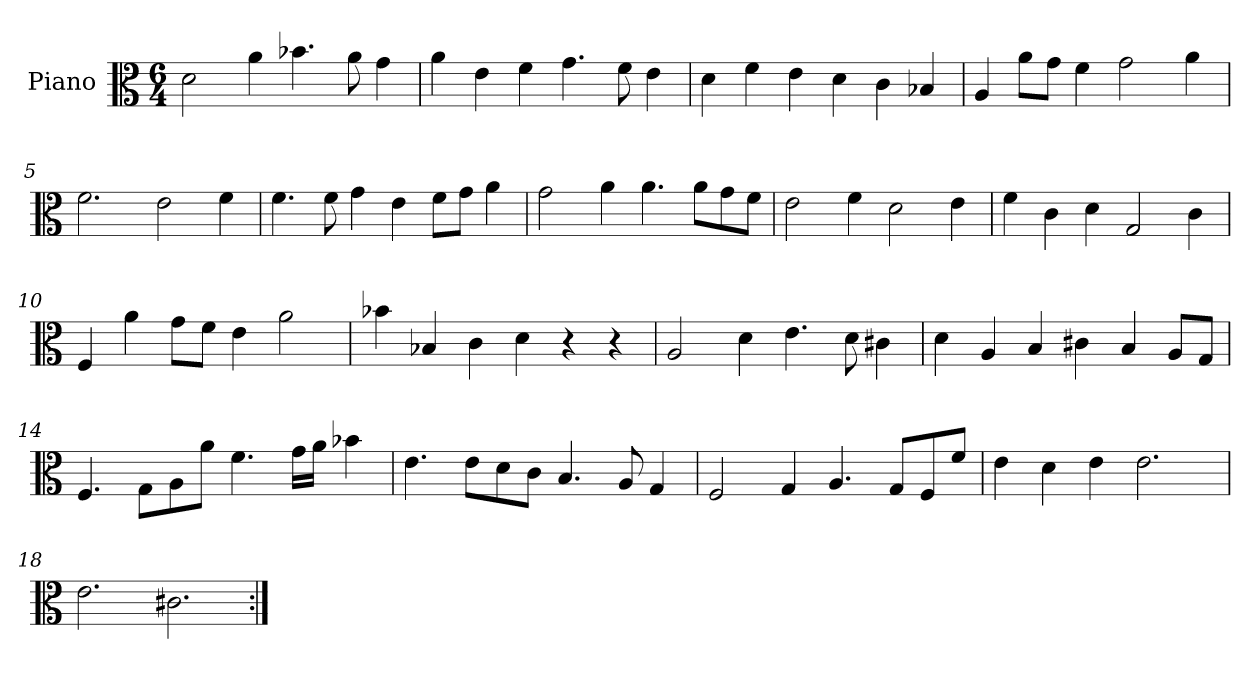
**kern
*part1
*staff1
*I"Piano
*I'Pno.
*clefC3
*k[]
*M6/4
=1
2d\
4a\
4.b-X\
8a\
4g\
=2
4a\
4e\
4f\
4.g\
8f\
4e\
=3
4d\
4f\
4e\
4d\
4c\
4B-X/
=4
4A/
8a\L
8g\J
4f\
2g\
4a\
=5
2.f\
2e\
4f\
=6
4.f\
8f\
4g\
4e\
8f\L
8g\J
4a\
!!LO:LB:g=z
=7
2g\
4a\
4.a\
8a\L
8g\
8f\J
=8
2e\
4f\
2d\
4e\
=9
4f\
4c\
4d\
2G/
4c\
=10
4F/
4a\
8g\L
8f\J
4e\
2a\
=11
4b-X\
4B-X/
4c\
4d\
4r
4r
=12
2A/
4d\
4.e\
8d\
4c#X\
!!LO:LB:g=z
=13
4d\
4A/
4B/
4c#X\
4B/
8A/L
8G/J
=14
4.F/
8G\L
8A\
8a\J
4.f\
16g\LL
16a\JJ
4b-X\
=15
4.e\
8e\L
8d\
8c\J
4.B/
8A/
4G/
=16
2F/
4G/
4.A/
8G/L
8F/
8f/J
=17
4e\
4d\
4e\
2.e\
=18
2.e\
2.c#X\
=:|!
*-
